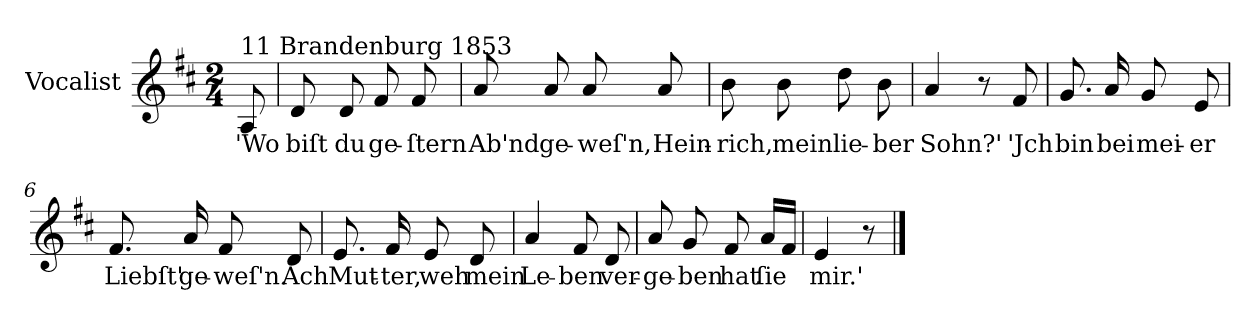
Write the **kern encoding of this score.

**kern	**text
*part1	*part1
*staff1	*staff1
*I"Vocalist	*
*k[f#c#]	*
*D:	*
*M2/4	*
=	=
!LO:TX:a:t=11 Brandenburg 1853	!
8A	'Wo
=1	=1
8d	biſt
8d	du
8f#	ge-
8f#	-ſtern
=2	=2
8a	Ab'nd
8a	ge-
8a	-weſ'n,
8a	Hein-
=3	=3
8b	-rich,
8b	mein
8dd	lie-
8b	-ber
=4	=4
4a	Sohn?'
8r	.
8f#	'Jch
=5	=5
8.g	bin
16a	bei
8g	mei-
8e	-er
=6	=6
8.f#	Liebſt'
16a	ge-
8f#	-weſ'n.
8d	Ach
=7	=7
8.e	Mut-
16f#	-ter,
8e	weh
8d	mein
=8	=8
4a	Le-
8f#	-ben
8d	ver-
=9	=9
8a	-ge-
8g	-ben
8f#	hat
16aLL	ſie
16f#JJ	.
=10	=10
4e	mir.'
8r	.
==	==
*-	*-
